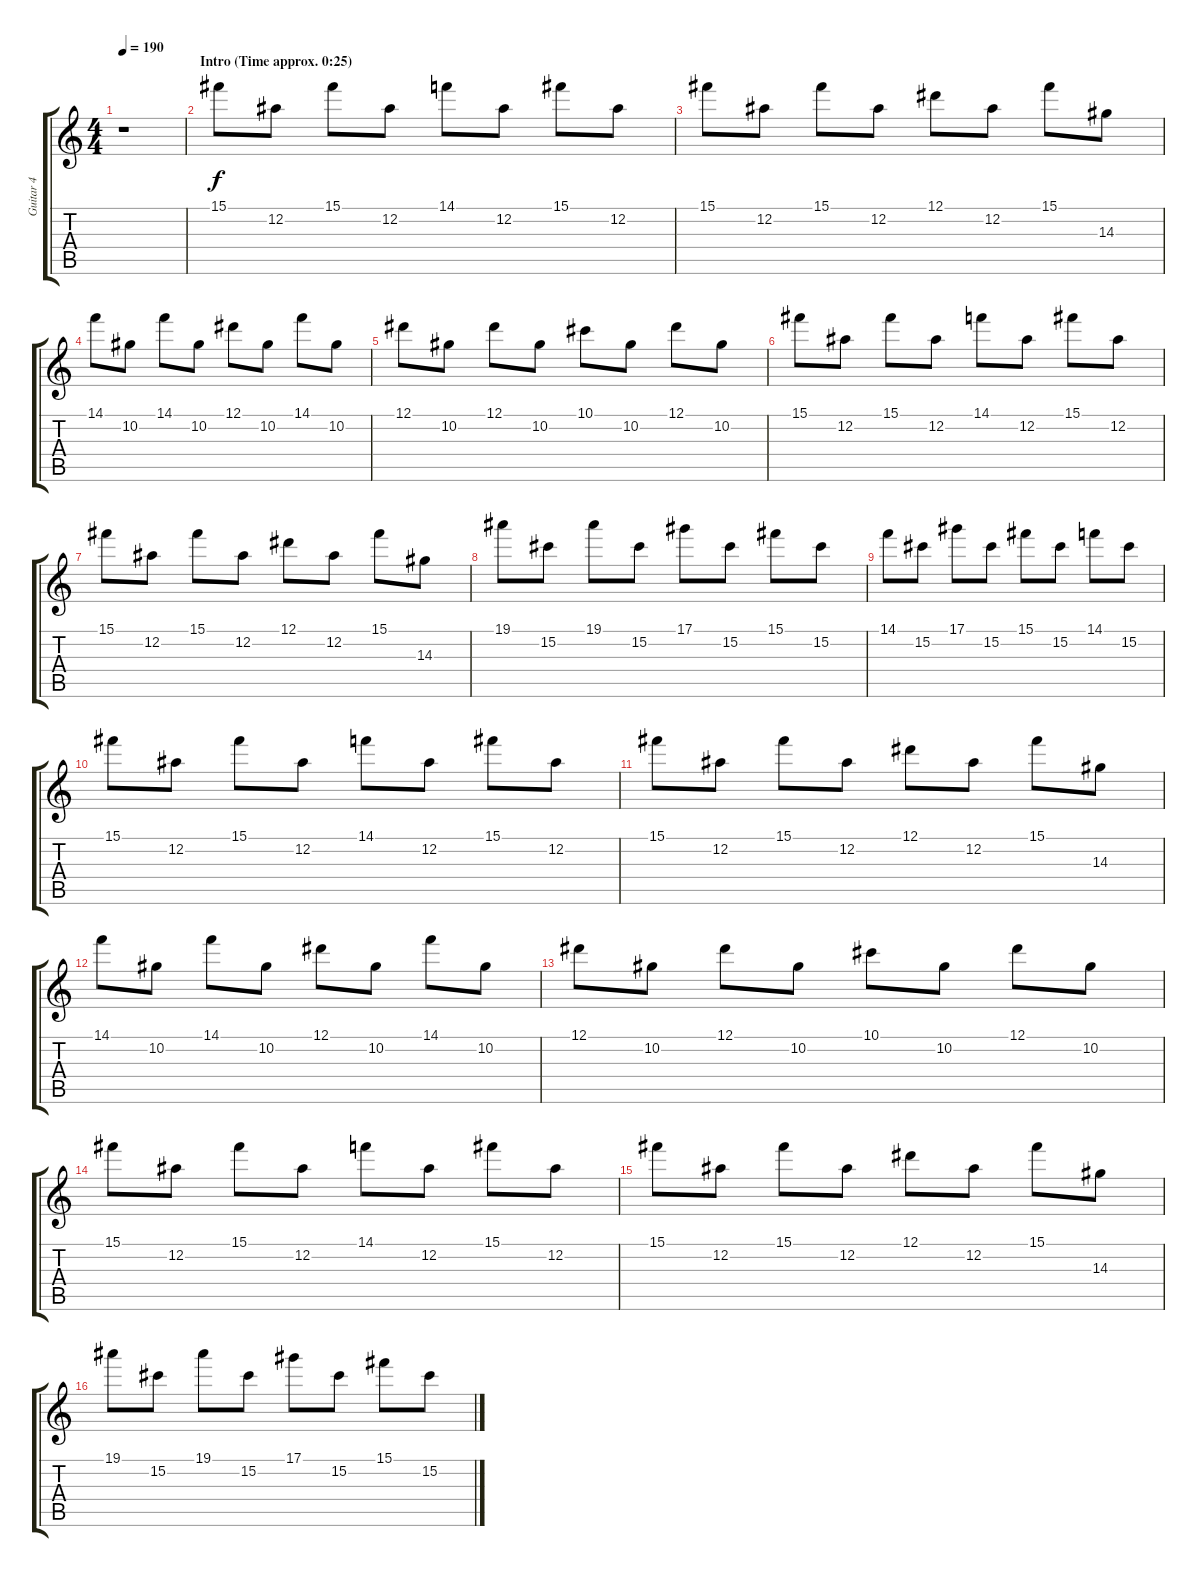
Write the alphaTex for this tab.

\track ("Guitar 4" "Guitar 4") {instrument distortionguitar}
\staff {score tabs}
\tuning (Eb4 Bb3 Gb3 Db3 Ab2 Eb2) {hide}
\ts (4 4)
\tempo 190
\clef g2
\ks c
r.1{dy f instrument distortionguitar} |
\section ("" "Intro (Time approx. 0:25)")
15.1.8 12.2.8 15.1.8 12.2.8 14.1.8 12.2.8 15.1.8 12.2.8 |
15.1.8 12.2.8 15.1.8 12.2.8 12.1.8 12.2.8 15.1.8 14.3.8 |
14.1.8 10.2.8 14.1.8 10.2.8 12.1.8 10.2.8 14.1.8 10.2.8 |
12.1.8 10.2.8 12.1.8 10.2.8 10.1.8 10.2.8 12.1.8 10.2.8 |
15.1.8 12.2.8 15.1.8 12.2.8 14.1.8 12.2.8 15.1.8 12.2.8 |
15.1.8 12.2.8 15.1.8 12.2.8 12.1.8 12.2.8 15.1.8 14.3.8 |
19.1.8 15.2.8 19.1.8 15.2.8 17.1.8 15.2.8 15.1.8 15.2.8 |
14.1.8 15.2.8 17.1.8 15.2.8 15.1.8 15.2.8 14.1.8 15.2.8 |
15.1.8 12.2.8 15.1.8 12.2.8 14.1.8 12.2.8 15.1.8 12.2.8 |
15.1.8 12.2.8 15.1.8 12.2.8 12.1.8 12.2.8 15.1.8 14.3.8 |
14.1.8 10.2.8 14.1.8 10.2.8 12.1.8 10.2.8 14.1.8 10.2.8 |
12.1.8 10.2.8 12.1.8 10.2.8 10.1.8 10.2.8 12.1.8 10.2.8 |
15.1.8 12.2.8 15.1.8 12.2.8 14.1.8 12.2.8 15.1.8 12.2.8 |
15.1.8 12.2.8 15.1.8 12.2.8 12.1.8 12.2.8 15.1.8 14.3.8 |
19.1.8 15.2.8 19.1.8 15.2.8 17.1.8 15.2.8 15.1.8 15.2.8
